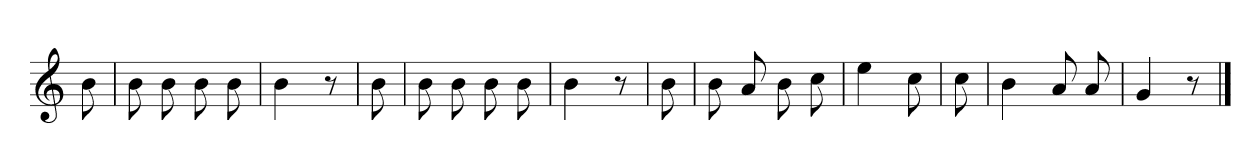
**kern
*part1
*staff1
*clefG2
*k[]
=
8b
=1
8b
8b
8b
8b
=2
4b
8r
=3
8b
=4
8b
8b
8b
8b
=5
4b
8r
=6
8b
=7
8b
8a
8b
8cc
=8
4ee
8cc
=9
8cc
=10
4b
8a
8a
=11
4g
8r
==
*-
